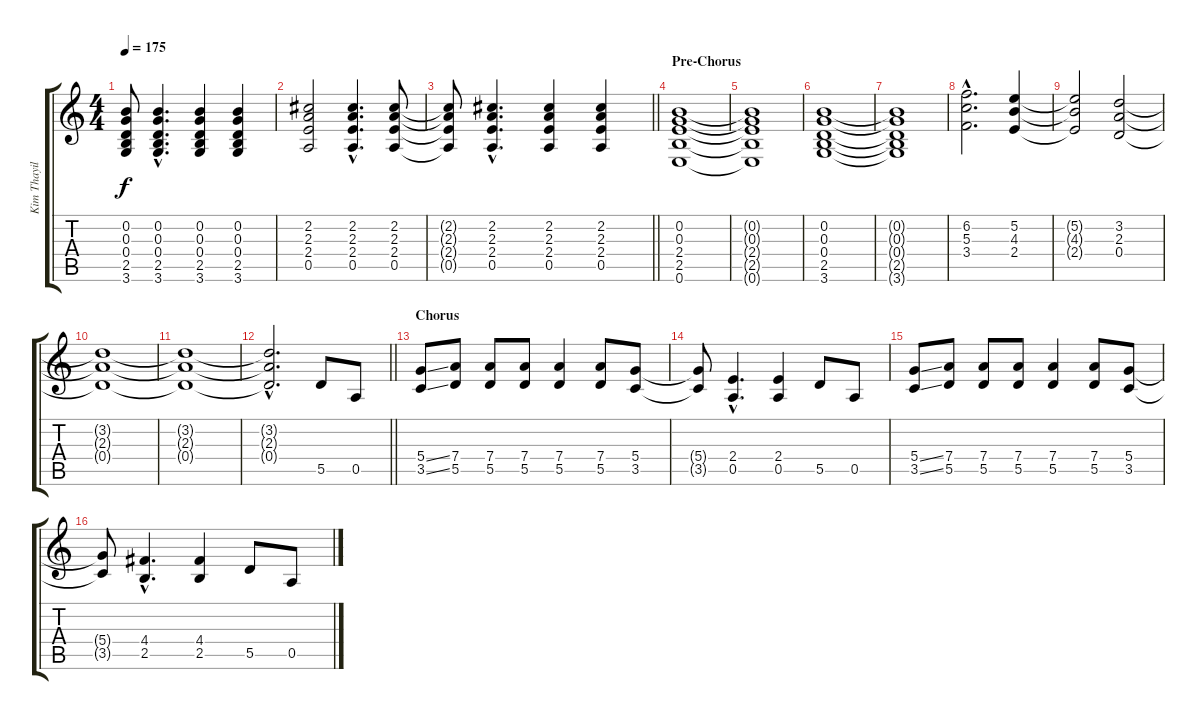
\track ("Kim Thayil-Guitar" "Kim Thayil") {instrument overdrivenguitar}
\staff {score tabs}
\tuning (E4 B3 G3 D3 A2 E2) {hide}
\ts (4 4)
\tempo 175
\clef g2
\ks c
(0.2{t} 0.3{t} 0.4{t} 2.5{t} 3.6{t}).8{dy f} (0.2{hac} 0.3{hac} 0.4{hac} 2.5{hac} 3.6{hac}).4{d} (0.2 0.3 0.4 2.5 3.6).4 (0.2 0.3 0.4 2.5 3.6).4 |
(2.2 2.3 2.4 0.5).2 (2.2{hac} 2.3{hac} 2.4{hac} 0.5{hac}).4{d} (2.2 2.3 2.4 0.5).8 |
\barLineRight lightlight
(2.2{t} 2.3{t} 2.4{t} 0.5{t}).8 (2.2{hac} 2.3{hac} 2.4{hac} 0.5{hac}).4{d} (2.2 2.3 2.4 0.5).4 (2.2 2.3 2.4 0.5).4 |
\section ("" "Pre-Chorus")
(0.2 0.3 2.4 2.5 0.6).1 |
(0.2{t} 0.3{t} 2.4{t} 2.5{t} 0.6{t}).1 |
(0.2 0.3 0.4 2.5 3.6).1 |
(0.2{t} 0.3{t} 0.4{t} 2.5{t} 3.6{t}).1 |
(6.2{hac} 5.3{hac} 3.4{hac}).2{d instrument overdrivenguitar} (5.2 4.3 2.4).4 |
(5.2{t} 4.3{t} 2.4{t}).2 (3.2 2.3 0.4).2 |
(3.2{t} 2.3{t} 0.4{t}).1 |
(3.2{t} 2.3{t} 0.4{t}).1 |
\barLineRight lightlight
(3.2{hac t} 2.3{hac t} 0.4{hac t}).2{d} 5.5.8 0.5.8 |
\section ("" "Chorus")
(5.4{ss} 3.5{ss}).8 (7.4 5.5).8 (7.4 5.5).8 (7.4 5.5).8 (7.4 5.5).4 (7.4 5.5).8 (5.4 3.5).8 |
(5.4{t} 3.5{t}).8 (2.4{hac} 0.5{hac}).4{d} (2.4 0.5).4 5.5.8 0.5.8 |
(5.4{ss} 3.5{ss}).8 (7.4 5.5).8 (7.4 5.5).8 (7.4 5.5).8 (7.4 5.5).4 (7.4 5.5).8 (5.4 3.5).8 |
(5.4{t} 3.5{t}).8 (4.4{hac} 2.5{hac}).4{d} (4.4 2.5).4 5.5.8 0.5.8
